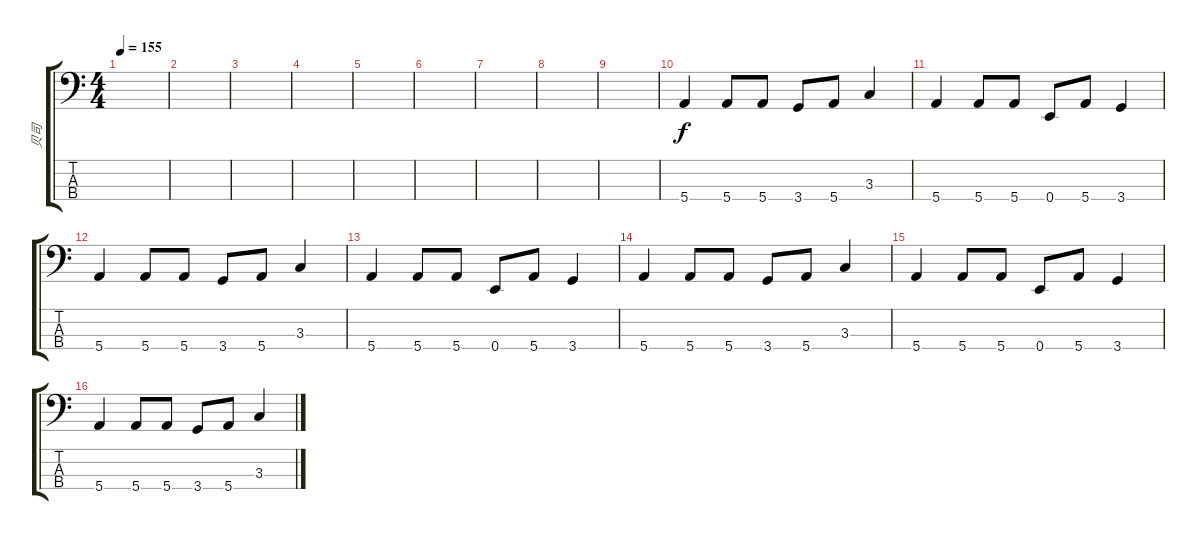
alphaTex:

\track ("贝司" "贝司") {instrument electricbassfinger}
\staff {score tabs}
\tuning (G2 D2 A1 E1) {hide}
\ts (4 4)
\tempo 155
\clef f4
\ks c
|
|
|
|
|
|
|
|
|
5.4.4{txt " "} 5.4.8 5.4.8 3.4.8 5.4.8 3.3.4 |
5.4.4 5.4.8 5.4.8 0.4.8 5.4.8 3.4.4 |
5.4.4{txt " "} 5.4.8 5.4.8 3.4.8 5.4.8 3.3.4 |
5.4.4 5.4.8 5.4.8 0.4.8 5.4.8 3.4.4 |
5.4.4{txt " "} 5.4.8 5.4.8 3.4.8 5.4.8 3.3.4 |
5.4.4 5.4.8 5.4.8 0.4.8 5.4.8 3.4.4 |
5.4.4{txt " "} 5.4.8 5.4.8 3.4.8 5.4.8 3.3.4
